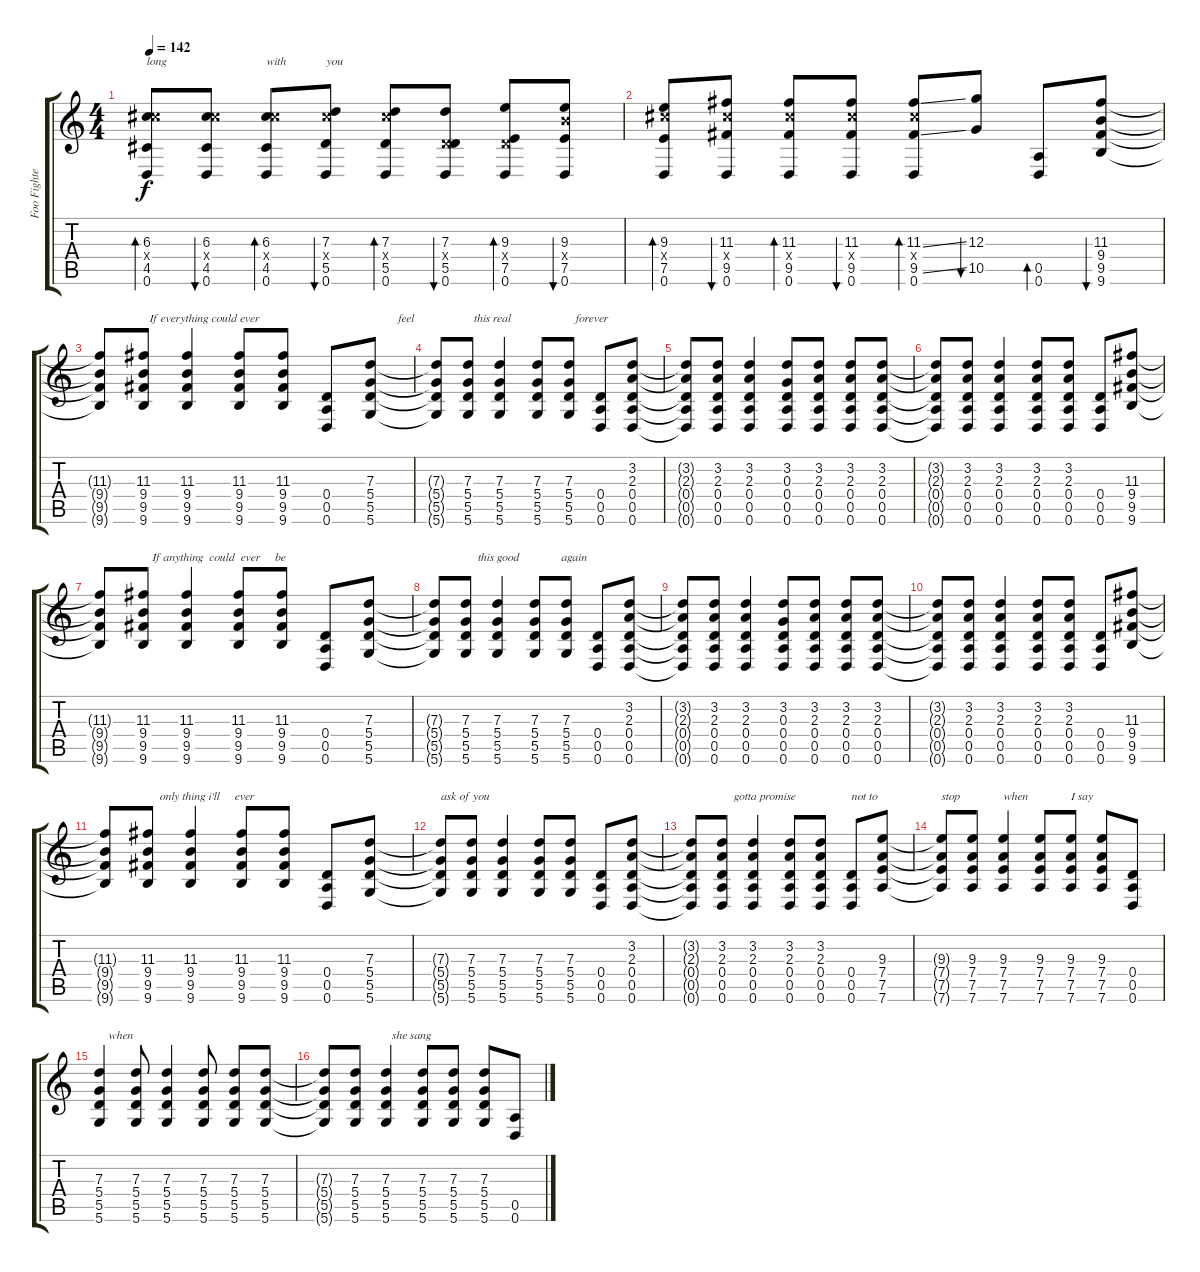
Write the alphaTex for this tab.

\track ("Foo Fighters" "Foo Fighte") {instrument acousticguitarsteel}
\staff {score tabs}
\tuning (E4 B3 G3 D3 A2 D2) {hide}
\ts (4 4)
\tempo 142
\clef g2
\ks c
(6.3 11.4{x} 4.5 0.6).8{bd 60 txt "long" dy f} (6.3 11.4{x} 4.5 0.6).8{bu 60} (6.3 11.4{x} 4.5 0.6).8{bd 60 txt "with"} (7.3 11.4{x} 5.5 0.6).8{bu 60 txt "you"} (7.3 11.4{x} 5.5 0.6).8{bd 60} (7.3 0.4{x} 5.5 0.6).8{bu 60} (9.3 0.4{x} 7.5 0.6).8{bd 60} (9.3 9.4{x} 7.5 0.6).8{bu 60} |
(9.3 11.4{x} 7.5 0.6).8{bd 60} (11.3 11.4{x} 9.5 0.6).8{bu 60} (11.3 11.4{x} 9.5 0.6).8{bd 60} (11.3 11.4{x} 9.5 0.6).8{bu 60} (11.3{ss} 11.4{x} 9.5{ss} 0.6).8{bd 60} (12.3 10.5).8{bu 60} (0.5 0.6).8{bd 60} (11.3 9.4 9.5 9.6).8{bu 60} |
(11.3{t} 9.4{t} 9.5{t} 9.6{t}).8 (11.3 9.4 9.5 9.6).8{txt "  If everything could ever"} (11.3 9.4 9.5 9.6).4 (11.3 9.4 9.5 9.6).8 (11.3 9.4 9.5 9.6).8 (0.4 0.5 0.6).8 (7.3 5.4 5.5 5.6).8{txt "         feel"} |
(7.3{t} 5.4{t} 5.5{t} 5.6{t}).8 (7.3 5.4 5.5 5.6).8{txt "  this real"} (7.3 5.4 5.5 5.6).4 (7.3 5.4 5.5 5.6).8 (7.3 5.4 5.5 5.6).8{txt "  forever"} (0.4 0.5 0.6).8 (3.2 2.3 0.4 0.5 0.6).8 |
(3.2{t} 2.3{t} 0.4{t} 0.5{t} 0.6{t}).8 (3.2 2.3 0.4 0.5 0.6).8 (3.2 2.3 0.4 0.5 0.6).4 (3.2 0.3 0.4 0.5 0.6).8 (3.2 2.3 0.4 0.5 0.6).8 (3.2 2.3 0.4 0.5 0.6).8 (3.2 2.3 0.4 0.5 0.6).8 |
(3.2{t} 2.3{t} 0.4{t} 0.5{t} 0.6{t}).8 (3.2 2.3 0.4 0.5 0.6).8 (3.2 2.3 0.4 0.5 0.6).4 (3.2 2.3 0.4 0.5 0.6).8 (3.2 2.3 0.4 0.5 0.6).8 (0.4 0.5 0.6).8 (11.3 9.4 9.5 9.6).8 |
(11.3{t} 9.4{t} 9.5{t} 9.6{t}).8 (11.3 9.4 9.5 9.6).8{txt "   If anything  could  ever     be "} (11.3 9.4 9.5 9.6).4 (11.3 9.4 9.5 9.6).8 (11.3 9.4 9.5 9.6).8 (0.4 0.5 0.6).8 (7.3 5.4 5.5 5.6).8 |
(7.3{t} 5.4{t} 5.5{t} 5.6{t}).8 (7.3 5.4 5.5 5.6).8{txt "    this good              again"} (7.3 5.4 5.5 5.6).4 (7.3 5.4 5.5 5.6).8 (7.3 5.4 5.5 5.6).8 (0.4 0.5 0.6).8 (3.2 2.3 0.4 0.5 0.6).8 |
(3.2{t} 2.3{t} 0.4{t} 0.5{t} 0.6{t}).8 (3.2 2.3 0.4 0.5 0.6).8 (3.2 2.3 0.4 0.5 0.6).4 (3.2 0.3 0.4 0.5 0.6).8 (3.2 2.3 0.4 0.5 0.6).8 (3.2 2.3 0.4 0.5 0.6).8 (3.2 2.3 0.4 0.5 0.6).8 |
(3.2{t} 2.3{t} 0.4{t} 0.5{t} 0.6{t}).8 (3.2 2.3 0.4 0.5 0.6).8 (3.2 2.3 0.4 0.5 0.6).4 (3.2 2.3 0.4 0.5 0.6).8 (3.2 2.3 0.4 0.5 0.6).8 (0.4 0.5 0.6).8 (11.3 9.4 9.5 9.6).8 |
(11.3{t} 9.4{t} 9.5{t} 9.6{t}).8 (11.3 9.4 9.5 9.6).8{txt "    only thing i'll     ever"} (11.3 9.4 9.5 9.6).4 (11.3 9.4 9.5 9.6).8 (11.3 9.4 9.5 9.6).8 (0.4 0.5 0.6).8 (7.3 5.4 5.5 5.6).8 |
(7.3{t} 5.4{t} 5.5{t} 5.6{t}).8{txt "ask of you"} (7.3 5.4 5.5 5.6).8 (7.3 5.4 5.5 5.6).4 (7.3 5.4 5.5 5.6).8 (7.3 5.4 5.5 5.6).8 (0.4 0.5 0.6).8 (3.2 2.3 0.4 0.5 0.6).8 |
(3.2{t} 2.3{t} 0.4{t} 0.5{t} 0.6{t}).8 (3.2 2.3 0.4 0.5 0.6).8{txt "    gotta promise"} (3.2 2.3 0.4 0.5 0.6).4 (3.2 2.3 0.4 0.5 0.6).8 (3.2 2.3 0.4 0.5 0.6).8 (0.4 0.5 0.6).8{txt "not to"} (9.3 7.4 7.5 7.6).8 |
(9.3{t} 7.4{t} 7.5{t} 7.6{t}).8{txt "stop"} (9.3 7.4 7.5 7.6).8 (9.3 7.4 7.5 7.6).4{txt "when"} (9.3 7.4 7.5 7.6).8 (9.3 7.4 7.5 7.6).8{txt "I say"} (9.3 7.4 7.5 7.6).8 (0.4 0.5 0.6).8 |
(7.3 5.4 5.5 5.6).4{txt "   when"} (7.3 5.4 5.5 5.6).8 (7.3 5.4 5.5 5.6).4 (7.3 5.4 5.5 5.6).8 (7.3 5.4 5.5 5.6).8 (7.3 5.4 5.5 5.6).8 |
(7.3{t} 5.4{t} 5.5{t} 5.6{t}).8 (7.3 5.4 5.5 5.6).8 (7.3 5.4 5.5 5.6).4{txt "  she sang"} (7.3 5.4 5.5 5.6).8 (7.3 5.4 5.5 5.6).8 (7.3 5.4 5.5 5.6).8 (0.5 0.6).8
